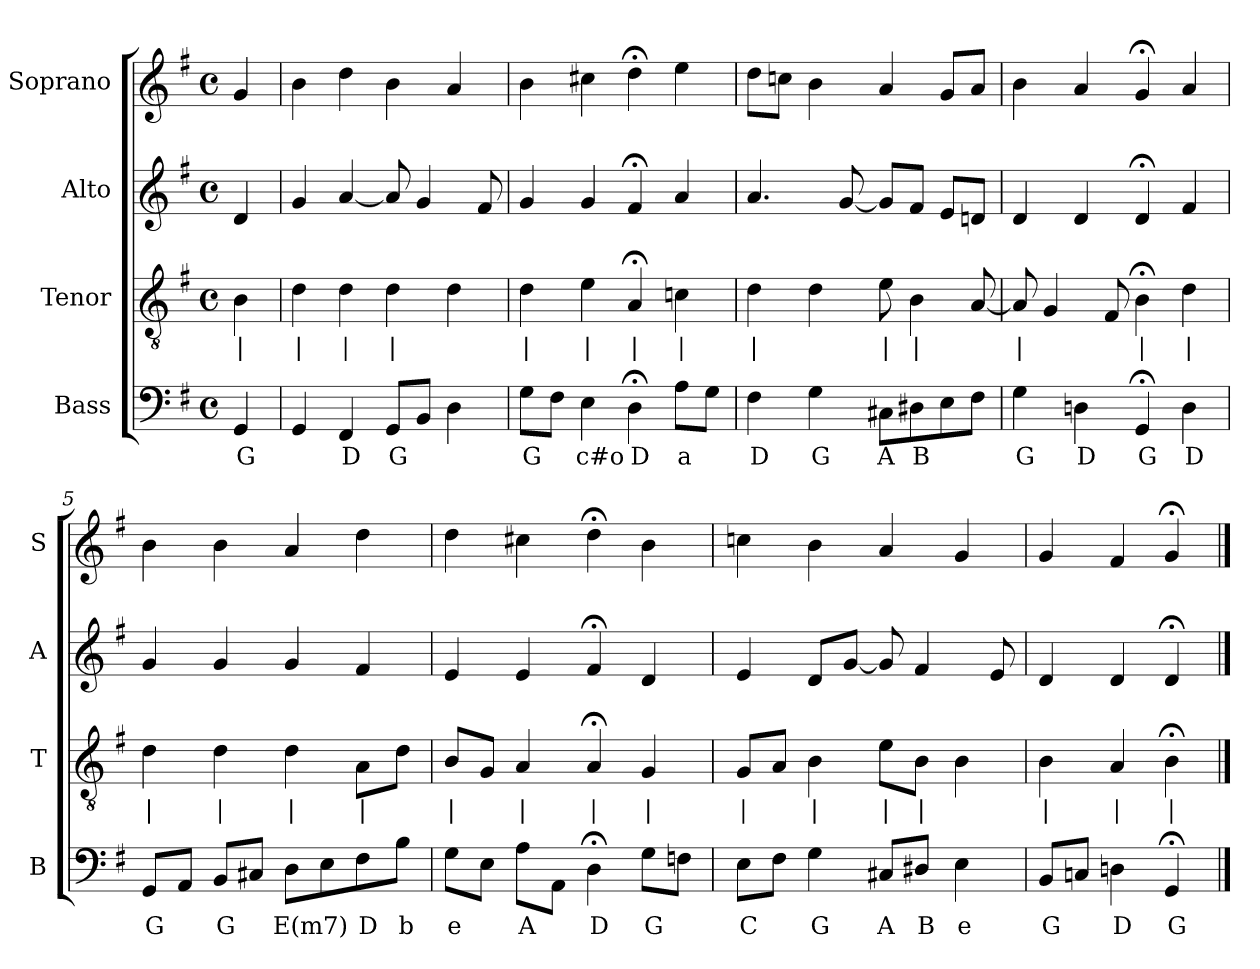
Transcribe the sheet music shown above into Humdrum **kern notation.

**kern	**text	**kern	**text	**kern	**kern
*part4	*part4	*part3	*part3	*part2	*part1
*staff4	*staff4	*staff3	*staff3	*staff2	*staff1
*I"Bass	*	*I"Tenor	*	*I"Alto	*I"Soprano
*I'B	*	*I'T	*	*I'A	*I'S
*clefF4	*	*clefGv2	*	*clefG2	*clefG2
*k[f#]	*	*k[f#]	*	*k[f#]	*k[f#]
*G:	*	*G:	*	*G:	*G:
*M4/4	*	*M4/4	*	*M4/4	*M4/4
*met(c)	*	*met(c)	*	*met(c)	*met(c)
*MM100	*	*MM100	*	*MM100	*MM100
=	=	=	=	=	=
4GG	G	4B	|	4d	4g
=1	=1	=1	=1	=1	=1
4GG	.	4d	|	4g	4b
4FF#	D	4d	|	[4a	4dd
8GGL	G	4d	|	8a]	4b
8BBJ	.	.	.	4g	.
4D	.	4d	.	.	4a
.	.	.	.	8f#	.
=2	=2	=2	=2	=2	=2
8GL	G	4d	|	4g	4b
8F#J	.	.	.	.	.
4E	c#o	4e	|	4g	4cc#X
4D;<	D	4A;<	|	4f#;<	4dd;<
8AL	a	4cn	|	4a	4ee
8GJ	.	.	.	.	.
=3	=3	=3	=3	=3	=3
4F#	D	4d	|	4.a	8ddL
.	.	.	.	.	8ccnJ
4G	G	4d	.	.	4b
.	.	.	.	[8g	.
8C#XL	A	8e	|	8gL]	4a
8D#X	B	4B	|	8f#J	.
8E	.	.	.	8eL	8gL
8F#J	.	[8A	.	8dnJ	8aJ
=4	=4	=4	=4	=4	=4
4G	G	8A]	|	4d	4b
.	.	4G	.	.	.
4Dn	D	.	.	4d	4a
.	.	8F#	.	.	.
4GG;<	G	4B;<	|	4d;<	4g;<
4D	D	4d	|	4f#	4a
=5	=5	=5	=5	=5	=5
8GGL	G	4d	|	4g	4b
8AAJ	.	.	.	.	.
8BBL	G	4d	|	4g	4b
8C#XJ	.	.	.	.	.
8DL	E(m7)	4d	|	4g	4a
8E	.	.	.	.	.
8F#	D	8AL	|	4f#	4dd
8BJ	b	8dJ	.	.	.
=6	=6	=6	=6	=6	=6
8GL	e	8BL	|	4e	4dd
8EJ	.	8GJ	.	.	.
8AL	A	4A	|	4e	4cc#X
8AAJ	.	.	.	.	.
4D;<	D	4A;<	|	4f#;<	4dd;<
8GL	G	4G	|	4d	4b
8FnJ	.	.	.	.	.
=7	=7	=7	=7	=7	=7
8EL	C	8GL	|	4e	4ccn
8F#J	.	8AJ	.	.	.
4G	G	4B	|	8dL	4b
.	.	.	.	[8gJ	.
8C#XL	A	8eL	|	8g]	4a
8D#XJ	B	8BJ	|	4f#	.
4E	e	4B	.	.	4g
.	.	.	.	8e	.
=8	=8	=8	=8	=8	=8
8BBL	G	4B	|	4d	4g
8CnJ	.	.	.	.	.
4Dn	D	4A	|	4d	4f#
4GG;<	G	4B;<	|	4d;<	4g;<
==	==	==	==	==	==
*-	*-	*-	*-	*-	*-
